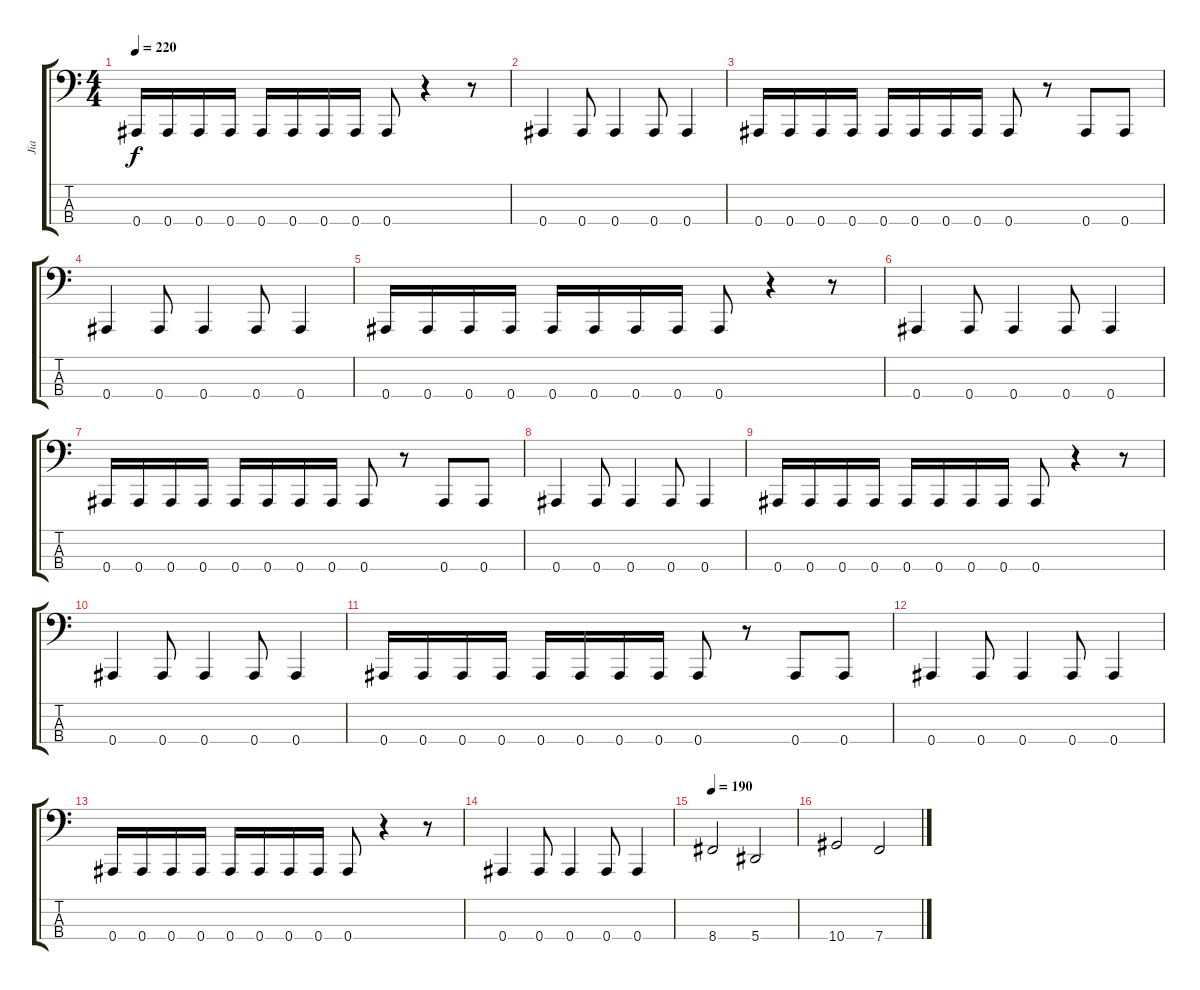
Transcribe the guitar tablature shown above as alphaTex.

\track ("Jia" "Jia") {instrument electricbasspick}
\staff {score tabs}
\tuning (Eb2 Bb1 F1 Bb0) {hide}
\ts (4 4)
\tempo 220
\clef f4
\ks c
0.4.16{dy f} 0.4.16 0.4.16 0.4.16 0.4.16 0.4.16 0.4.16 0.4.16 0.4.8 r.4 r.8 |
0.4.4 0.4.8 0.4.4 0.4.8 0.4.4 |
0.4.16 0.4.16 0.4.16 0.4.16 0.4.16 0.4.16 0.4.16 0.4.16 0.4.8 r.8 0.4.8 0.4.8 |
0.4.4 0.4.8 0.4.4 0.4.8 0.4.4 |
0.4.16 0.4.16 0.4.16 0.4.16 0.4.16 0.4.16 0.4.16 0.4.16 0.4.8 r.4 r.8 |
0.4.4 0.4.8 0.4.4 0.4.8 0.4.4 |
0.4.16 0.4.16 0.4.16 0.4.16 0.4.16 0.4.16 0.4.16 0.4.16 0.4.8 r.8 0.4.8 0.4.8 |
0.4.4 0.4.8 0.4.4 0.4.8 0.4.4 |
0.4.16 0.4.16 0.4.16 0.4.16 0.4.16 0.4.16 0.4.16 0.4.16 0.4.8 r.4 r.8 |
0.4.4 0.4.8 0.4.4 0.4.8 0.4.4 |
0.4.16 0.4.16 0.4.16 0.4.16 0.4.16 0.4.16 0.4.16 0.4.16 0.4.8 r.8 0.4.8 0.4.8 |
0.4.4 0.4.8 0.4.4 0.4.8 0.4.4 |
0.4.16 0.4.16 0.4.16 0.4.16 0.4.16 0.4.16 0.4.16 0.4.16 0.4.8 r.4 r.8 |
0.4.4 0.4.8 0.4.4 0.4.8 0.4.4 |
\tempo 190
8.4.2 5.4.2 |
10.4.2 7.4.2
